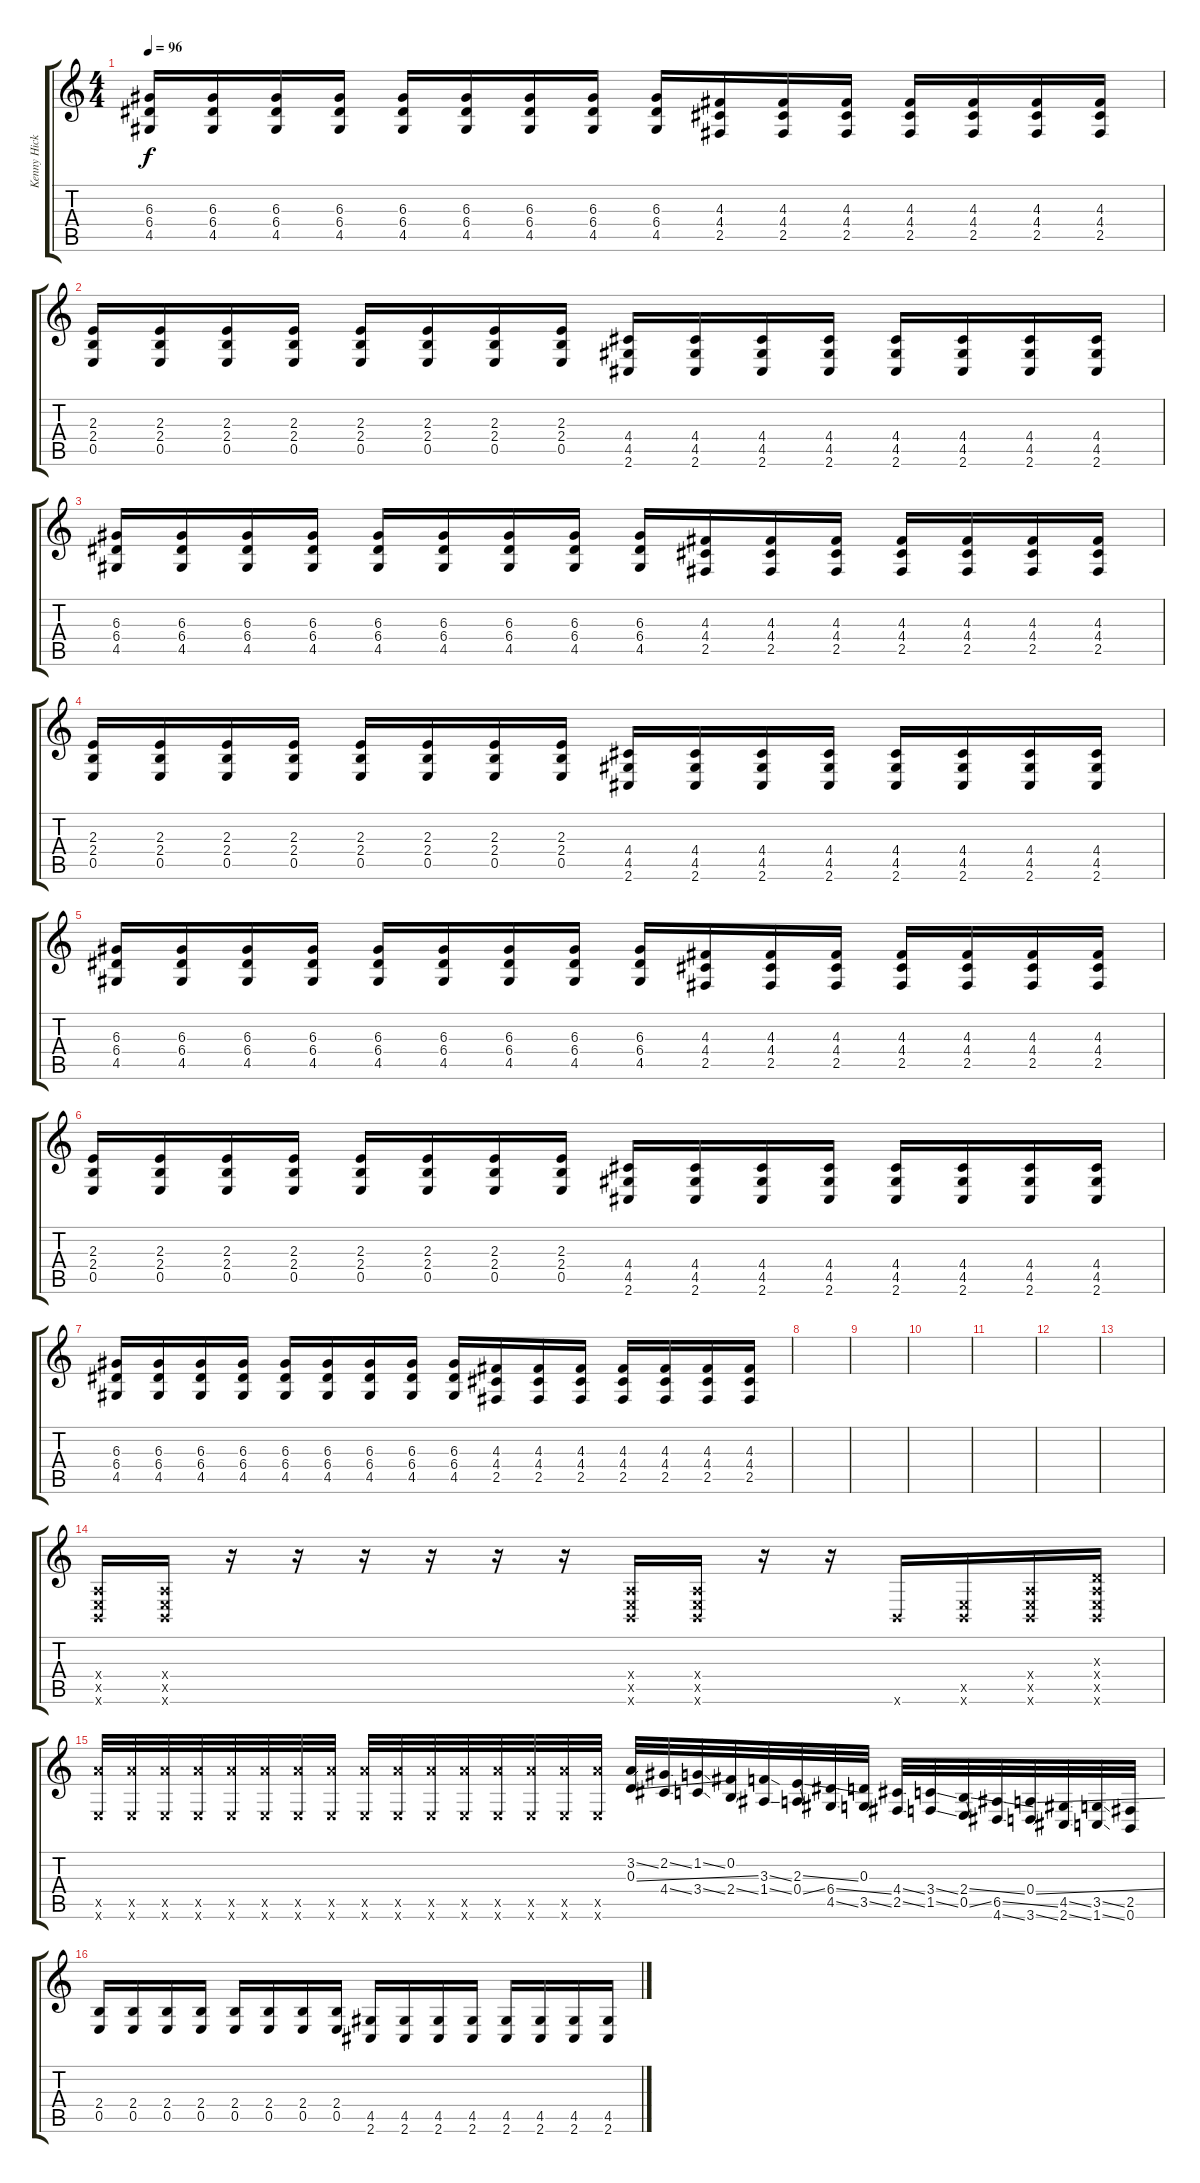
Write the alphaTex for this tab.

\track ("Kenny Hickey - Guitar" "Kenny Hick") {instrument distortionguitar}
\staff {score tabs}
\tuning (B3 Gb3 D3 A2 E2 B1) {hide}
\ts (4 4)
\tempo 96
\clef g2
\ks c
(6.3 6.4 4.5).16{dy f} (6.3 6.4 4.5).16 (6.3 6.4 4.5).16 (6.3 6.4 4.5).16 (6.3 6.4 4.5).16 (6.3 6.4 4.5).16 (6.3 6.4 4.5).16 (6.3 6.4 4.5).16 (6.3 6.4 4.5).16 (4.3 4.4 2.5).16 (4.3 4.4 2.5).16 (4.3 4.4 2.5).16 (4.3 4.4 2.5).16 (4.3 4.4 2.5).16 (4.3 4.4 2.5).16 (4.3 4.4 2.5).16 |
(2.3 2.4 0.5).16 (2.3 2.4 0.5).16 (2.3 2.4 0.5).16 (2.3 2.4 0.5).16 (2.3 2.4 0.5).16 (2.3 2.4 0.5).16 (2.3 2.4 0.5).16 (2.3 2.4 0.5).16 (4.4 4.5 2.6).16 (4.4 4.5 2.6).16 (4.4 4.5 2.6).16 (4.4 4.5 2.6).16 (4.4 4.5 2.6).16 (4.4 4.5 2.6).16 (4.4 4.5 2.6).16 (4.4 4.5 2.6).16 |
(6.3 6.4 4.5).16 (6.3 6.4 4.5).16 (6.3 6.4 4.5).16 (6.3 6.4 4.5).16 (6.3 6.4 4.5).16 (6.3 6.4 4.5).16 (6.3 6.4 4.5).16 (6.3 6.4 4.5).16 (6.3 6.4 4.5).16 (4.3 4.4 2.5).16 (4.3 4.4 2.5).16 (4.3 4.4 2.5).16 (4.3 4.4 2.5).16 (4.3 4.4 2.5).16 (4.3 4.4 2.5).16 (4.3 4.4 2.5).16 |
(2.3 2.4 0.5).16 (2.3 2.4 0.5).16 (2.3 2.4 0.5).16 (2.3 2.4 0.5).16 (2.3 2.4 0.5).16 (2.3 2.4 0.5).16 (2.3 2.4 0.5).16 (2.3 2.4 0.5).16 (4.4 4.5 2.6).16 (4.4 4.5 2.6).16 (4.4 4.5 2.6).16 (4.4 4.5 2.6).16 (4.4 4.5 2.6).16 (4.4 4.5 2.6).16 (4.4 4.5 2.6).16 (4.4 4.5 2.6).16 |
(6.3 6.4 4.5).16 (6.3 6.4 4.5).16 (6.3 6.4 4.5).16 (6.3 6.4 4.5).16 (6.3 6.4 4.5).16 (6.3 6.4 4.5).16 (6.3 6.4 4.5).16 (6.3 6.4 4.5).16 (6.3 6.4 4.5).16 (4.3 4.4 2.5).16 (4.3 4.4 2.5).16 (4.3 4.4 2.5).16 (4.3 4.4 2.5).16 (4.3 4.4 2.5).16 (4.3 4.4 2.5).16 (4.3 4.4 2.5).16 |
(2.3 2.4 0.5).16 (2.3 2.4 0.5).16 (2.3 2.4 0.5).16 (2.3 2.4 0.5).16 (2.3 2.4 0.5).16 (2.3 2.4 0.5).16 (2.3 2.4 0.5).16 (2.3 2.4 0.5).16 (4.4 4.5 2.6).16 (4.4 4.5 2.6).16 (4.4 4.5 2.6).16 (4.4 4.5 2.6).16 (4.4 4.5 2.6).16 (4.4 4.5 2.6).16 (4.4 4.5 2.6).16 (4.4 4.5 2.6).16 |
(6.3 6.4 4.5).16 (6.3 6.4 4.5).16 (6.3 6.4 4.5).16 (6.3 6.4 4.5).16 (6.3 6.4 4.5).16 (6.3 6.4 4.5).16 (6.3 6.4 4.5).16 (6.3 6.4 4.5).16 (6.3 6.4 4.5).16 (4.3 4.4 2.5).16 (4.3 4.4 2.5).16 (4.3 4.4 2.5).16 (4.3 4.4 2.5).16 (4.3 4.4 2.5).16 (4.3 4.4 2.5).16 (4.3 4.4 2.5).16 |
|
|
|
|
|
|
(0.4{x} 0.5{x} 0.6{x}).16 (0.4{x} 0.5{x} 0.6{x}).16 r.16 r.16 r.16 r.16 r.16 r.16 (0.4{x} 0.5{x} 0.6{x}).16 (0.4{x} 0.5{x} 0.6{x}).16 r.16 r.16 0.6{x}.16 (0.5{x} 0.6{x}).16 (0.4{x} 0.5{x} 0.6{x}).16 (0.3{x} 0.4{x} 0.5{x} 0.6{x}).16 |
(0.5{x} 22.6{x}).32 (0.5{x} 22.6{x}).32 (0.5{x} 22.6{x}).32 (0.5{x} 22.6{x}).32 (0.5{x} 22.6{x}).32 (0.5{x} 22.6{x}).32 (0.5{x} 22.6{x}).32 (0.5{x} 22.6{x}).32 (0.5{x} 22.6{x}).32 (0.5{x} 22.6{x}).32 (0.5{x} 22.6{x}).32 (0.5{x} 22.6{x}).32 (0.5{x} 22.6{x}).32 (0.5{x} 22.6{x}).32 (0.5{x} 22.6{x}).32 (0.5{x} 22.6{x}).32 (3.2{ss} 0.3{ss}).32 (2.2{ss} 4.4{ss}).32 (1.2{ss} 3.4{ss}).32 (0.2 2.4{ss}).32 (3.3{ss} 1.4{ss}).32 (2.3{ss} 0.4{ss}).32 (6.4{ss} 4.5{ss}).32 (0.3 3.5{ss}).32 (4.4{ss} 2.5{ss}).32 (3.4{ss} 1.5{ss}).32 (2.4{ss} 0.5{ss}).32 (6.5{ss} 4.6{ss}).32 (0.4{ss} 3.6{ss}).32 (4.5{ss} 2.6{ss}).32 (3.5{ss} 1.6{ss}).32 (2.5 0.6).32 |
(2.4 0.5).16 (2.4 0.5).16 (2.4 0.5).16 (2.4 0.5).16 (2.4 0.5).16 (2.4 0.5).16 (2.4 0.5).16 (2.4 0.5).16 (4.5 2.6).16 (4.5 2.6).16 (4.5 2.6).16 (4.5 2.6).16 (4.5 2.6).16 (4.5 2.6).16 (4.5 2.6).16 (4.5 2.6).16
